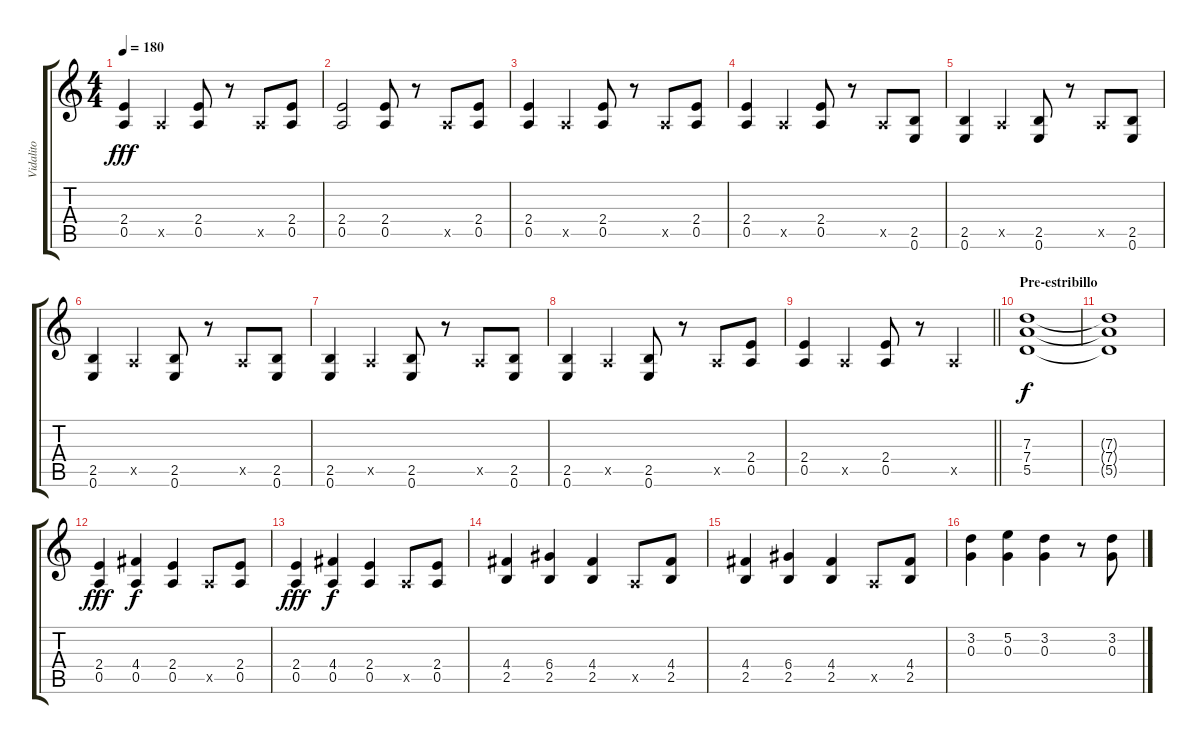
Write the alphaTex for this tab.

\track ("Vidalito" "Vidalito") {instrument distortionguitar}
\staff {score tabs}
\tuning (E4 B3 G3 D3 A2 E2) {hide}
\ts (4 4)
\tempo 180
\clef g2
\ks c
(2.4 0.5).4{dy fff} 0.5{x}.4 (2.4 0.5).8 r.8 0.5{x}.8 (2.4 0.5).8 |
(2.4 0.5).2 (2.4 0.5).8 r.8 0.5{x}.8 (2.4 0.5).8 |
(2.4 0.5).4 0.5{x}.4 (2.4 0.5).8 r.8 0.5{x}.8 (2.4 0.5).8 |
(2.4 0.5).4 0.5{x}.4 (2.4 0.5).8 r.8 0.5{x}.8 (2.5 0.6).8 |
(2.5 0.6).4 0.5{x}.4 (2.5 0.6).8 r.8 0.5{x}.8 (2.5 0.6).8 |
(2.5 0.6).4 0.5{x}.4 (2.5 0.6).8 r.8 0.5{x}.8 (2.5 0.6).8 |
(2.5 0.6).4 0.5{x}.4 (2.5 0.6).8 r.8 0.5{x}.8 (2.5 0.6).8 |
(2.5 0.6).4 0.5{x}.4 (2.5 0.6).8 r.8 0.5{x}.8 (2.4 0.5).8 |
\barLineRight lightlight
(2.4 0.5).4 0.5{x}.4 (2.4 0.5).8 r.8 0.5{x}.4 |
\section ("" "Pre-estribillo")
(7.3 7.4 5.5).1{dy f} |
(7.3{t} 7.4{t} 5.5{t}).1 |
(2.4 0.5).4{dy fff} (4.4 0.5).4{dy f} (2.4 0.5).4 0.5{x}.8 (2.4 0.5).8 |
(2.4 0.5).4{dy fff} (4.4 0.5).4{dy f} (2.4 0.5).4 0.5{x}.8 (2.4 0.5).8 |
(4.4 2.5).4 (6.4 2.5).4 (4.4 2.5).4 0.5{x}.8 (4.4 2.5).8 |
(4.4 2.5).4 (6.4 2.5).4 (4.4 2.5).4 0.5{x}.8 (4.4 2.5).8 |
(3.2 0.3).4 (5.2 0.3).4 (3.2 0.3).4 r.8 (3.2 0.3).8
